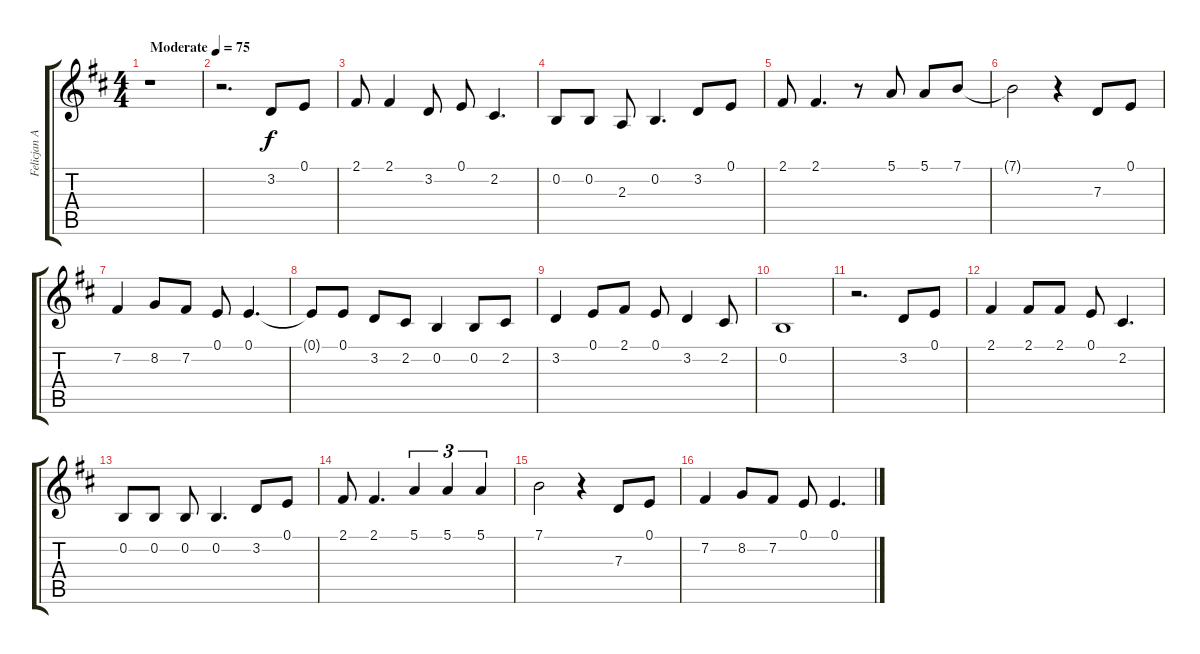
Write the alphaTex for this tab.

\track ("Felicjan Andrzejczak" "Felicjan A") {instrument baritonesax}
\staff {score tabs}
\tuning (E4 B3 G3 D3 A2 E2) {hide}
\ts (4 4)
\tempo (75 "Moderate")
\clef g2
\ks d
r.1{dy f instrument baritonesax} |
r.2{d} 3.2.8 0.1.8 |
2.1.8 2.1.4 3.2.8 0.1.8 2.2.4{d} |
0.2.8 0.2.8 2.3.8 0.2.4{d} 3.2.8 0.1.8 |
2.1.8 2.1.4{d} r.8 5.1.8 5.1.8 7.1.8 |
7.1{t}.2 r.4 7.3.8 0.1.8 |
7.2.4 8.2.8 7.2.8 0.1.8 0.1.4{d} |
0.1{t}.8 0.1.8 3.2.8 2.2.8 0.2.4 0.2.8 2.2.8 |
3.2.4 0.1.8 2.1.8 0.1.8 3.2.4 2.2.8 |
0.2.1 |
r.2{d} 3.2.8 0.1.8 |
2.1.4 2.1.8 2.1.8 0.1.8 2.2.4{d} |
0.2.8 0.2.8 0.2.8 0.2.4{d} 3.2.8 0.1.8 |
2.1.8 2.1.4{d} 5.1.4{tu (3 2)} 5.1.4{tu (3 2)} 5.1.4{tu (3 2)} |
7.1.2 r.4 7.3.8 0.1.8 |
7.2.4 8.2.8 7.2.8 0.1.8 0.1.4{d}
